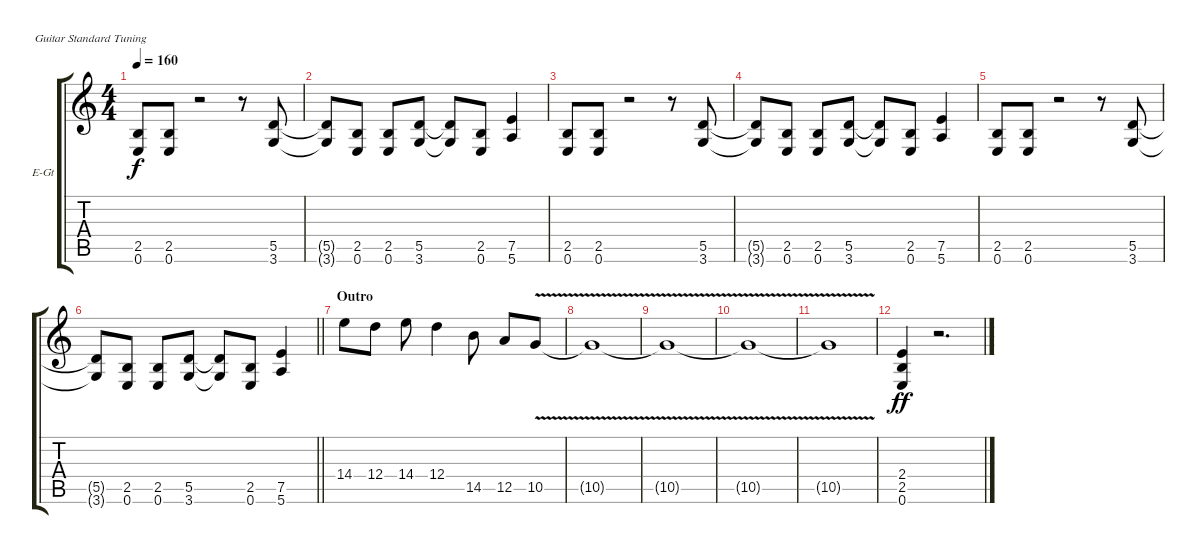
\bracketExtendMode groupsimilarinstruments
\firstSystemTrackNameOrientation horizontal
\otherSystemsTrackNameOrientation horizontal
\track ("Tim Sult" "E-Gt") {instrument distortionguitar}
\staff {score tabs}
\tuning (E4 B3 G3 D3 A2 E2)
\ts (4 4)
\tempo 160
\clef g2
\ks c
(2.5 0.6).8{dy f} (2.5 0.6).8 r.2 r.8 (5.5 3.6).8 |
(5.5{t} 3.6{t}).8 (2.5 0.6).8 (2.5 0.6).8 (5.5 3.6).8 (5.5{t} 3.6{t}).8 (2.5 0.6).8 (7.5 5.6).4 |
(2.5 0.6).8 (2.5 0.6).8 r.2 r.8 (5.5 3.6).8 |
(5.5{t} 3.6{t}).8 (2.5 0.6).8 (2.5 0.6).8 (5.5 3.6).8 (5.5{t} 3.6{t}).8 (2.5 0.6).8 (7.5 5.6).4 |
(2.5 0.6).8 (2.5 0.6).8 r.2 r.8 (5.5 3.6).8 |
\barLineRight lightlight
(5.5{t} 3.6{t}).8 (2.5 0.6).8 (2.5 0.6).8 (5.5 3.6).8 (5.5{t} 3.6{t}).8 (2.5 0.6).8 (7.5 5.6).4 |
\section ("" "Outro")
14.4.8 12.4.8 14.4.8 12.4.4 14.5.8 12.5.8 10.5{v}.8 |
10.5{v t}.1 |
10.5{v t}.1 |
10.5{v t}.1 |
10.5{v t}.1 |
(2.4 2.5 0.6).4{dy ff} r.2{d}
